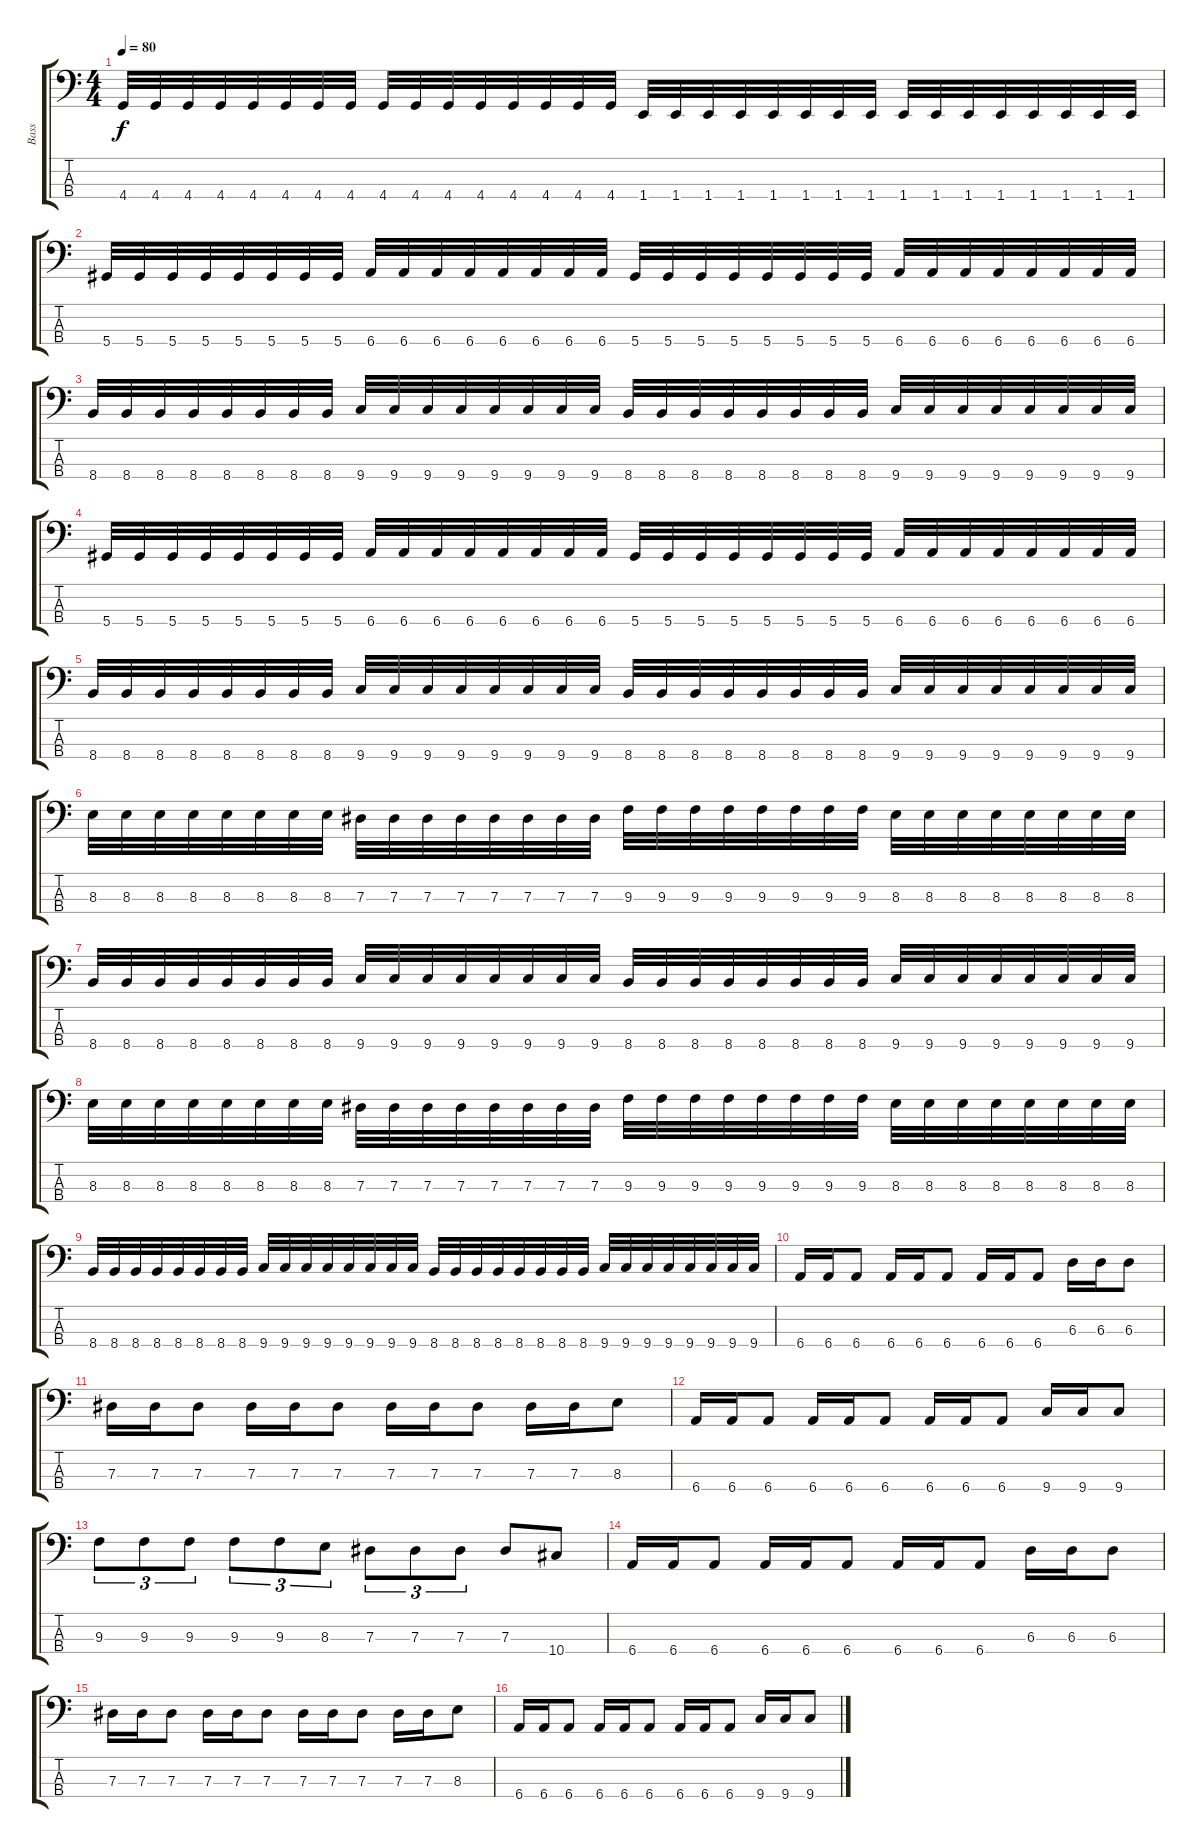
\track ("Bass" "Bass") {instrument electricbassfinger}
\staff {score tabs}
\tuning (Gb2 Db2 Ab1 Eb1) {hide}
\ts (4 4)
\tempo 80
\clef f4
\ks c
4.4.32{dy f} 4.4.32 4.4.32 4.4.32 4.4.32 4.4.32 4.4.32 4.4.32 4.4.32 4.4.32 4.4.32 4.4.32 4.4.32 4.4.32 4.4.32 4.4.32 1.4.32 1.4.32 1.4.32 1.4.32 1.4.32 1.4.32 1.4.32 1.4.32 1.4.32 1.4.32 1.4.32 1.4.32 1.4.32 1.4.32 1.4.32 1.4.32 |
5.4.32 5.4.32 5.4.32 5.4.32 5.4.32 5.4.32 5.4.32 5.4.32 6.4.32 6.4.32 6.4.32 6.4.32 6.4.32 6.4.32 6.4.32 6.4.32 5.4.32 5.4.32 5.4.32 5.4.32 5.4.32 5.4.32 5.4.32 5.4.32 6.4.32 6.4.32 6.4.32 6.4.32 6.4.32 6.4.32 6.4.32 6.4.32 |
8.4.32 8.4.32 8.4.32 8.4.32 8.4.32 8.4.32 8.4.32 8.4.32 9.4.32 9.4.32 9.4.32 9.4.32 9.4.32 9.4.32 9.4.32 9.4.32 8.4.32 8.4.32 8.4.32 8.4.32 8.4.32 8.4.32 8.4.32 8.4.32 9.4.32 9.4.32 9.4.32 9.4.32 9.4.32 9.4.32 9.4.32 9.4.32 |
5.4.32 5.4.32 5.4.32 5.4.32 5.4.32 5.4.32 5.4.32 5.4.32 6.4.32 6.4.32 6.4.32 6.4.32 6.4.32 6.4.32 6.4.32 6.4.32 5.4.32 5.4.32 5.4.32 5.4.32 5.4.32 5.4.32 5.4.32 5.4.32 6.4.32 6.4.32 6.4.32 6.4.32 6.4.32 6.4.32 6.4.32 6.4.32 |
8.4.32 8.4.32 8.4.32 8.4.32 8.4.32 8.4.32 8.4.32 8.4.32 9.4.32 9.4.32 9.4.32 9.4.32 9.4.32 9.4.32 9.4.32 9.4.32 8.4.32 8.4.32 8.4.32 8.4.32 8.4.32 8.4.32 8.4.32 8.4.32 9.4.32 9.4.32 9.4.32 9.4.32 9.4.32 9.4.32 9.4.32 9.4.32 |
8.3.32 8.3.32 8.3.32 8.3.32 8.3.32 8.3.32 8.3.32 8.3.32 7.3.32 7.3.32 7.3.32 7.3.32 7.3.32 7.3.32 7.3.32 7.3.32 9.3.32 9.3.32 9.3.32 9.3.32 9.3.32 9.3.32 9.3.32 9.3.32 8.3.32 8.3.32 8.3.32 8.3.32 8.3.32 8.3.32 8.3.32 8.3.32 |
8.4.32 8.4.32 8.4.32 8.4.32 8.4.32 8.4.32 8.4.32 8.4.32 9.4.32 9.4.32 9.4.32 9.4.32 9.4.32 9.4.32 9.4.32 9.4.32 8.4.32 8.4.32 8.4.32 8.4.32 8.4.32 8.4.32 8.4.32 8.4.32 9.4.32 9.4.32 9.4.32 9.4.32 9.4.32 9.4.32 9.4.32 9.4.32 |
8.3.32 8.3.32 8.3.32 8.3.32 8.3.32 8.3.32 8.3.32 8.3.32 7.3.32 7.3.32 7.3.32 7.3.32 7.3.32 7.3.32 7.3.32 7.3.32 9.3.32 9.3.32 9.3.32 9.3.32 9.3.32 9.3.32 9.3.32 9.3.32 8.3.32 8.3.32 8.3.32 8.3.32 8.3.32 8.3.32 8.3.32 8.3.32 |
8.4.32 8.4.32 8.4.32 8.4.32 8.4.32 8.4.32 8.4.32 8.4.32 9.4.32 9.4.32 9.4.32 9.4.32 9.4.32 9.4.32 9.4.32 9.4.32 8.4.32 8.4.32 8.4.32 8.4.32 8.4.32 8.4.32 8.4.32 8.4.32 9.4.32 9.4.32 9.4.32 9.4.32 9.4.32 9.4.32 9.4.32 9.4.32 |
6.4.16 6.4.16 6.4.8 6.4.16 6.4.16 6.4.8 6.4.16 6.4.16 6.4.8 6.3.16 6.3.16 6.3.8 |
7.3.16 7.3.16 7.3.8 7.3.16 7.3.16 7.3.8 7.3.16 7.3.16 7.3.8 7.3.16 7.3.16 8.3.8 |
6.4.16 6.4.16 6.4.8 6.4.16 6.4.16 6.4.8 6.4.16 6.4.16 6.4.8 9.4.16 9.4.16 9.4.8 |
9.3.8{tu (3 2)} 9.3.8{tu (3 2)} 9.3.8{tu (3 2)} 9.3.8{tu (3 2)} 9.3.8{tu (3 2)} 8.3.8{tu (3 2)} 7.3.8{tu (3 2)} 7.3.8{tu (3 2)} 7.3.8{tu (3 2)} 7.3.8 10.4.8 |
6.4.16 6.4.16 6.4.8 6.4.16 6.4.16 6.4.8 6.4.16 6.4.16 6.4.8 6.3.16 6.3.16 6.3.8 |
7.3.16 7.3.16 7.3.8 7.3.16 7.3.16 7.3.8 7.3.16 7.3.16 7.3.8 7.3.16 7.3.16 8.3.8 |
6.4.16 6.4.16 6.4.8 6.4.16 6.4.16 6.4.8 6.4.16 6.4.16 6.4.8 9.4.16 9.4.16 9.4.8
